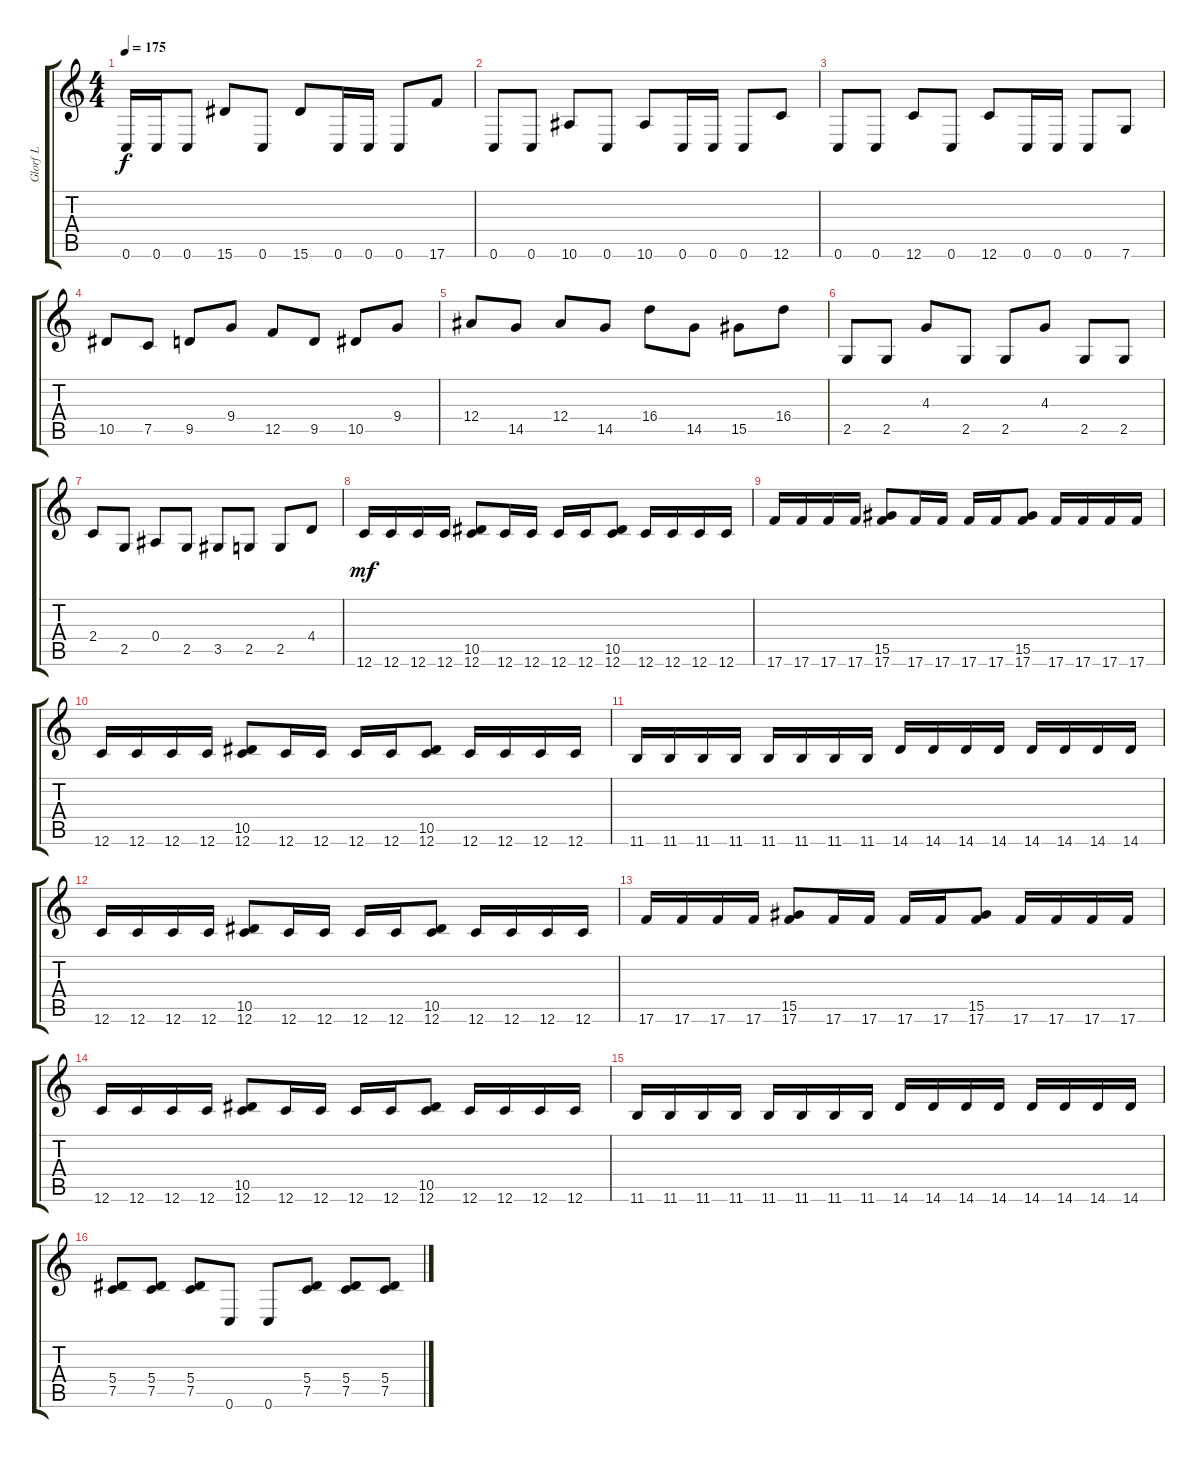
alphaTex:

\track ("Glorf L" "Glorf L") {instrument distortionguitar}
\staff {score tabs}
\tuning (C4 G3 Eb3 Bb2 F2 C2) {hide}
\ts (4 4)
\tempo 175
\clef g2
\ks c
0.6.16{dy f} 0.6.16 0.6.8 15.6.8 0.6.8 15.6.8 0.6.16 0.6.16 0.6.8 17.6.8 |
0.6.8 0.6.8 10.6.8 0.6.8 10.6.8 0.6.16 0.6.16 0.6.8 12.6.8 |
0.6.8 0.6.8 12.6.8 0.6.8 12.6.8 0.6.16 0.6.16 0.6.8 7.6.8 |
10.5.8 7.5.8 9.5.8 9.4.8 12.5.8 9.5.8 10.5.8 9.4.8 |
12.4.8 14.5.8 12.4.8 14.5.8 16.4.8 14.5.8 15.5.8 16.4.8 |
2.5.8 2.5.8 4.3.8 2.5.8 2.5.8 4.3.8 2.5.8 2.5.8 |
2.4.8 2.5.8 0.4.8 2.5.8 3.5.8 2.5.8 2.5.8 4.4.8 |
12.6.16{dy mf} 12.6.16 12.6.16 12.6.16 (10.5 12.6).8 12.6.16 12.6.16 12.6.16 12.6.16 (10.5 12.6).8 12.6.16 12.6.16 12.6.16 12.6.16 |
17.6.16 17.6.16 17.6.16 17.6.16 (15.5 17.6).8 17.6.16 17.6.16 17.6.16 17.6.16 (15.5 17.6).8 17.6.16 17.6.16 17.6.16 17.6.16 |
12.6.16 12.6.16 12.6.16 12.6.16 (10.5 12.6).8 12.6.16 12.6.16 12.6.16 12.6.16 (10.5 12.6).8 12.6.16 12.6.16 12.6.16 12.6.16 |
11.6.16 11.6.16 11.6.16 11.6.16 11.6.16 11.6.16 11.6.16 11.6.16 14.6.16 14.6.16 14.6.16 14.6.16 14.6.16 14.6.16 14.6.16 14.6.16 |
12.6.16 12.6.16 12.6.16 12.6.16 (10.5 12.6).8 12.6.16 12.6.16 12.6.16 12.6.16 (10.5 12.6).8 12.6.16 12.6.16 12.6.16 12.6.16 |
17.6.16 17.6.16 17.6.16 17.6.16 (15.5 17.6).8 17.6.16 17.6.16 17.6.16 17.6.16 (15.5 17.6).8 17.6.16 17.6.16 17.6.16 17.6.16 |
12.6.16 12.6.16 12.6.16 12.6.16 (10.5 12.6).8 12.6.16 12.6.16 12.6.16 12.6.16 (10.5 12.6).8 12.6.16 12.6.16 12.6.16 12.6.16 |
11.6.16 11.6.16 11.6.16 11.6.16 11.6.16 11.6.16 11.6.16 11.6.16 14.6.16 14.6.16 14.6.16 14.6.16 14.6.16 14.6.16 14.6.16 14.6.16 |
(5.4 7.5).8 (5.4 7.5).8 (5.4 7.5).8 0.6.8 0.6.8 (5.4 7.5).8 (5.4 7.5).8 (5.4 7.5).8
